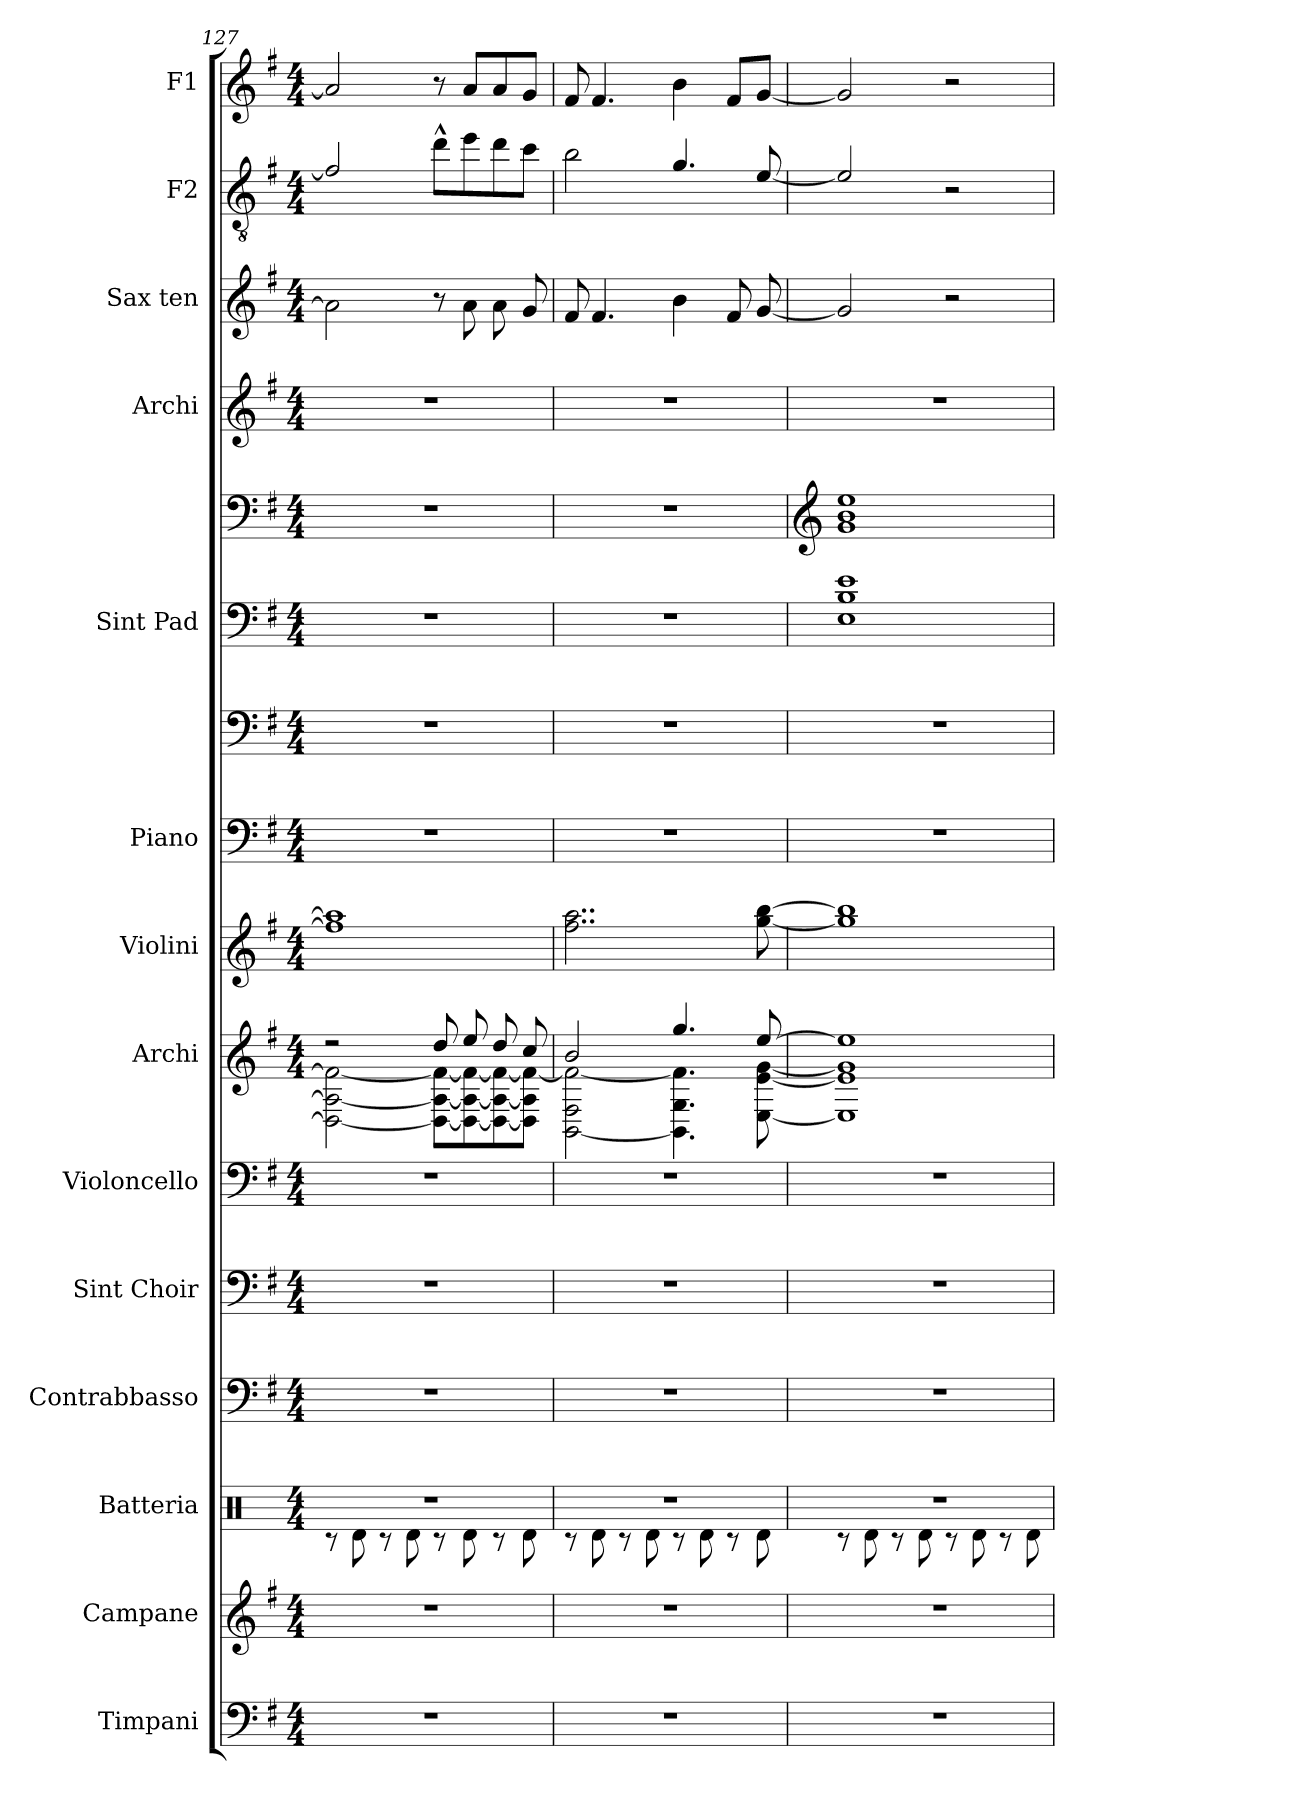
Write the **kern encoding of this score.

**kern	**kern	**kern	**kern	**kern	**kern	**kern	**kern	**kern	**kern	**kern	**kern	**kern	**kern	**kern	**kern
*part14	*part13	*part12	*part11	*part10	*part9	*part8	*part7	*part6	*part6	*part5	*part5	*part4	*part3	*part2	*part1
*staff16	*staff15	*staff14	*staff13	*staff12	*staff11	*staff10	*staff9	*staff8	*staff7	*staff6	*staff5	*staff4	*staff3	*staff2	*staff1
*I"Timpani	*I"Campane	*I"Batteria	*I"Contrabbasso	*I"Sint Choir	*I"Violoncello	*I"Archi	*I"Violini	*I"Piano	*	*I"Sint Pad	*	*I"Archi	*I"Sax ten	*I"F2	*I"F1
*I'Tmp	*I'Cmp	*I'Batt	*I'Cb	*I'Sint	*I'Vc	*I'Ar	*I'Vl.	*	*	*I'Sint	*	*I'Ar	*I'Sax.t	*I'F2	*I'F1
*clefF4	*clefG2	*clefX	*clefF4	*clefF4	*clefF4	*clefG2	*clefG2	*clefF4	*clefF4	*clefF4	*clefF4	*clefG2	*clefG2	*clefGv2	*clefG2
*	*	*	*ITrd7c12	*	*	*	*	*	*	*	*	*	*ITrd8c14	*ITrd8c14	*
*k[f#]	*k[f#]	*k[]	*k[f#]	*k[f#]	*k[f#]	*k[f#]	*k[f#]	*k[f#]	*k[f#]	*k[f#]	*k[f#]	*k[f#]	*k[f#]	*k[f#]	*k[f#]
*M4/4	*M4/4	*M4/4	*M4/4	*M4/4	*M4/4	*M4/4	*M4/4	*M4/4	*M4/4	*M4/4	*M4/4	*M4/4	*M4/4	*M4/4	*M4/4
=127	=127	=127	=127	=127	=127	=127	=127	=127	=127	=127	=127	=127	=127	=127	=127
*	*	*^	*	*	*	*^	*	*	*	*	*	*	*	*	*
1r	1r	1r	8r	1r	1r	1r	2r	2D\_ 2A\_ 2f#\_	1ff#] 1aa]	1r	1r	1r	1r	1r	2A\]	2F#/]	2a/]
.	.	.	8Rd\	.	.	.	.	.	.	.	.	.	.	.	.	.	.
.	.	.	8r	.	.	.	.	.	.	.	.	.	.	.	.	.	.
.	.	.	8Rd\	.	.	.	.	.	.	.	.	.	.	.	.	.	.
.	.	.	8r	.	.	.	8dd/	8D\_ 8A\_ 8f#\_L	.	.	.	.	.	.	8r	8d^^i\L	8r
.	.	.	8Rd\	.	.	.	8ee/	8D\_ 8A\_ 8f#\_	.	.	.	.	.	.	8A\	8e\	8a/L
.	.	.	8r	.	.	.	8dd/	8D\_ 8A\_ 8f#\_	.	.	.	.	.	.	8A\	8d\	8a/
.	.	.	8Rd\	.	.	.	8cc/	8D\] 8A\] 8f#\_J	.	.	.	.	.	.	8G/	8c\J	8g/J
=128	=128	=128	=128	=128	=128	=128	=128	=128	=128	=128	=128	=128	=128	=128	=128	=128	=128
1r	1r	1r	8r	1r	1r	1r	2b/	[2BB\ 2F#\ 2f#\_	2..ff#\ 2..aa\	1r	1r	1r	1r	1r	8F#/	2B\	8f#/
.	.	.	8Rd\	.	.	.	.	.	.	.	.	.	.	.	4.F#/	.	4.f#/
.	.	.	8r	.	.	.	.	.	.	.	.	.	.	.	.	.	.
.	.	.	8Rd\	.	.	.	.	.	.	.	.	.	.	.	.	.	.
.	.	.	8r	.	.	.	4.gg/	4.BB\] 4.G\ 4.f#\]	.	.	.	.	.	.	4B\	4.G/	4b\
.	.	.	8Rd\	.	.	.	.	.	.	.	.	.	.	.	.	.	.
.	.	.	8r	.	.	.	.	.	.	.	.	.	.	.	8F#/	.	8f#/L
.	.	.	8Rd\	.	.	.	[8ee/	[8E\ [8e\ [8g\	[8gg\ [8bb\	.	.	.	.	.	[8G/	[8E/	[8g/J
=129	=129	=129	=129	=129	=129	=129	=129	=129	=129	=129	=129	=129	=129	=129	=129	=129	=129
*	*	*	*	*	*	*	*	*	*	*	*	*	*clefG2	*	*	*	*
1r	1r	1r	8r	1r	1r	1r	1ee]	1E] 1e] 1g]	1gg] 1bb]	1r	1r	1E 1B 1e	1g 1b 1ee	1r	2G/]	2E/]	2g/]
.	.	.	8Rd\	.	.	.	.	.	.	.	.	.	.	.	.	.	.
.	.	.	8r	.	.	.	.	.	.	.	.	.	.	.	.	.	.
.	.	.	8Rd\	.	.	.	.	.	.	.	.	.	.	.	.	.	.
.	.	.	8r	.	.	.	.	.	.	.	.	.	.	.	2r	2r	2r
.	.	.	8Rd\	.	.	.	.	.	.	.	.	.	.	.	.	.	.
.	.	.	8r	.	.	.	.	.	.	.	.	.	.	.	.	.	.
.	.	.	8Rd\	.	.	.	.	.	.	.	.	.	.	.	.	.	.
*	*	*v	*v	*	*	*	*v	*v	*	*	*	*	*	*	*	*	*
=	=	=	=	=	=	=	=	=	=	=	=	=	=	=	=
*-	*-	*-	*-	*-	*-	*-	*-	*-	*-	*-	*-	*-	*-	*-	*-
